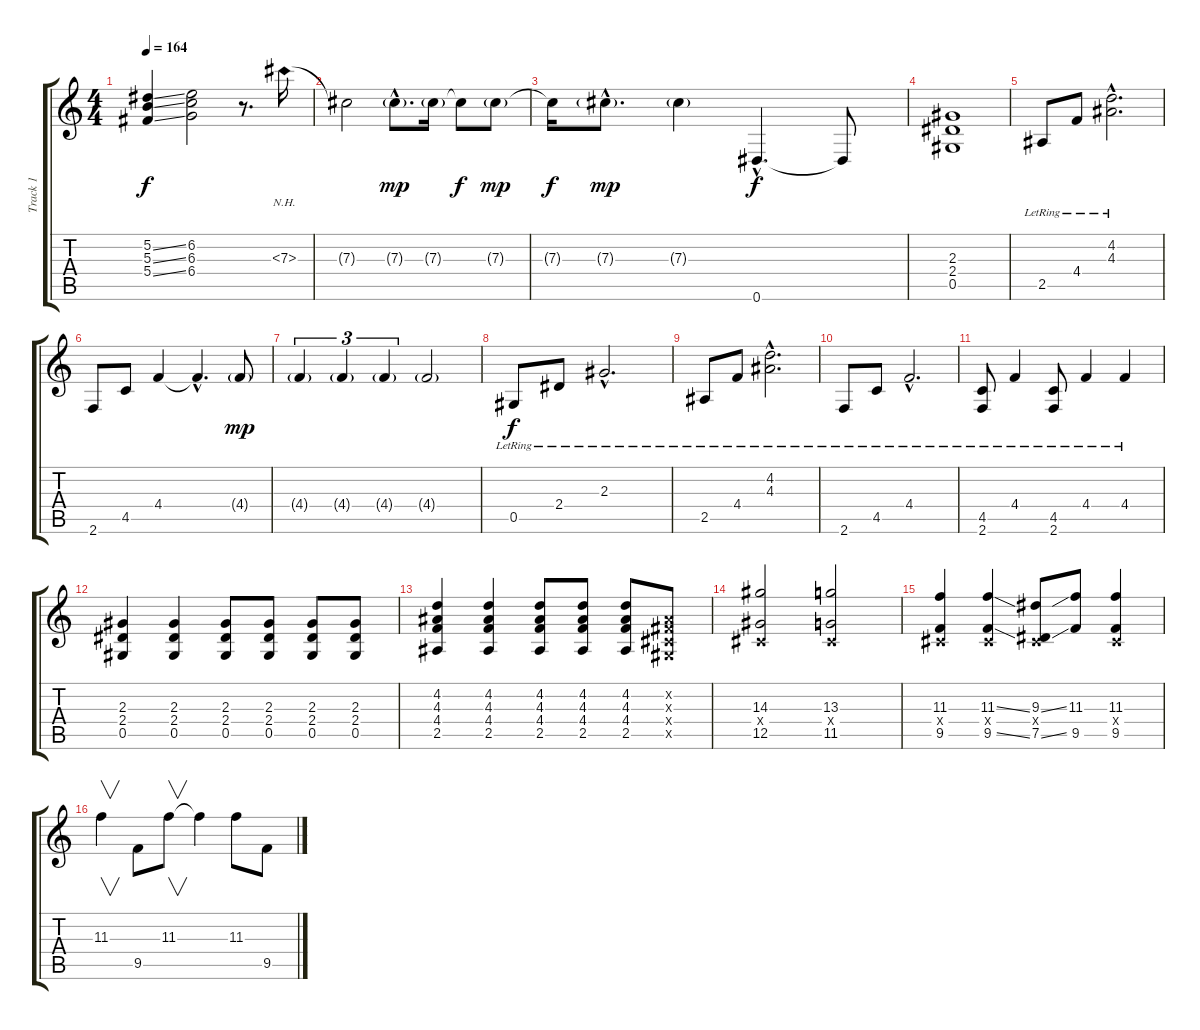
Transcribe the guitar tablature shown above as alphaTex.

\track ("Track 1" "Track 1") {instrument overdrivenguitar}
\staff {score tabs}
\tuning (Eb4 Bb3 Gb3 Db3 Ab2 Eb2) {hide}
\ts (4 4)
\tempo 164
\clef g2
\ks c
(5.2{ss} 5.3{ss} 5.4{ss}).4{dy f} (6.2 6.3 6.4).2 r.8{d} 7.3{nh}.16 |
7.3{t}.2 7.3{g hac}.8{d dy mp} 7.3{g}.16 7.3{t}.8{dy f} 7.3{g}.8{dy mp} |
7.3{t}.16{dy f} 7.3{g hac}.8{d dy mp} 7.3{g}.4 0.6{hac}.4{d dy f} 0.6{t}.8 |
(2.3 2.4 0.5).1 |
2.5{lr}.8 4.4{lr}.8 (4.2{hac} 4.3{hac lr}).2{d} |
2.6.8 4.5.8 4.4.4 4.4{hac t}.4{d} 4.4{g}.8{dy mp} |
4.4{g}.4{tu (3 2)} 4.4{g}.4{tu (3 2)} 4.4{g}.4{tu (3 2)} 4.4{g}.2 |
0.5{lr}.8{dy f} 2.4{lr}.8 2.3{hac lr}.2{d} |
2.5{lr}.8 4.4{lr}.8 (4.2{hac} 4.3{hac lr}).2{d} |
2.6{lr}.8 4.5{lr}.8 4.4{hac lr}.2{d} |
(4.5{lr} 2.6{lr}).8 4.4{lr}.4 (4.5{lr} 2.6{lr}).8 4.4{lr}.4 4.4{lr}.4 |
(2.3 2.4 0.5).4 (2.3 2.4 0.5).4 (2.3 2.4 0.5).8 (2.3 2.4 0.5).8 (2.3 2.4 0.5).8 (2.3 2.4 0.5).8 |
(4.2 4.3 4.4 2.5).4 (4.2 4.3 4.4 2.5).4 (4.2 4.3 4.4 2.5).8 (4.2 4.3 4.4 2.5).8 (4.2 4.3 4.4 2.5).8 (0.2{x} 0.3{x} 0.4{x} 0.5{x}).8 |
(14.3 0.4{x} 12.5).2 (13.3 0.4{x} 11.5).2 |
(11.3 0.4{x} 9.5).4 (11.3{ss} 0.4{x} 9.5{ss}).4 (9.3{ss} 0.4{x} 7.5{ss}).8 (11.3 9.5).8 (11.3 0.4{x} 9.5).4 |
11.3.4{v} 9.5.8 11.3.8{v} 11.3{t}.4 11.3.8 9.5.8
